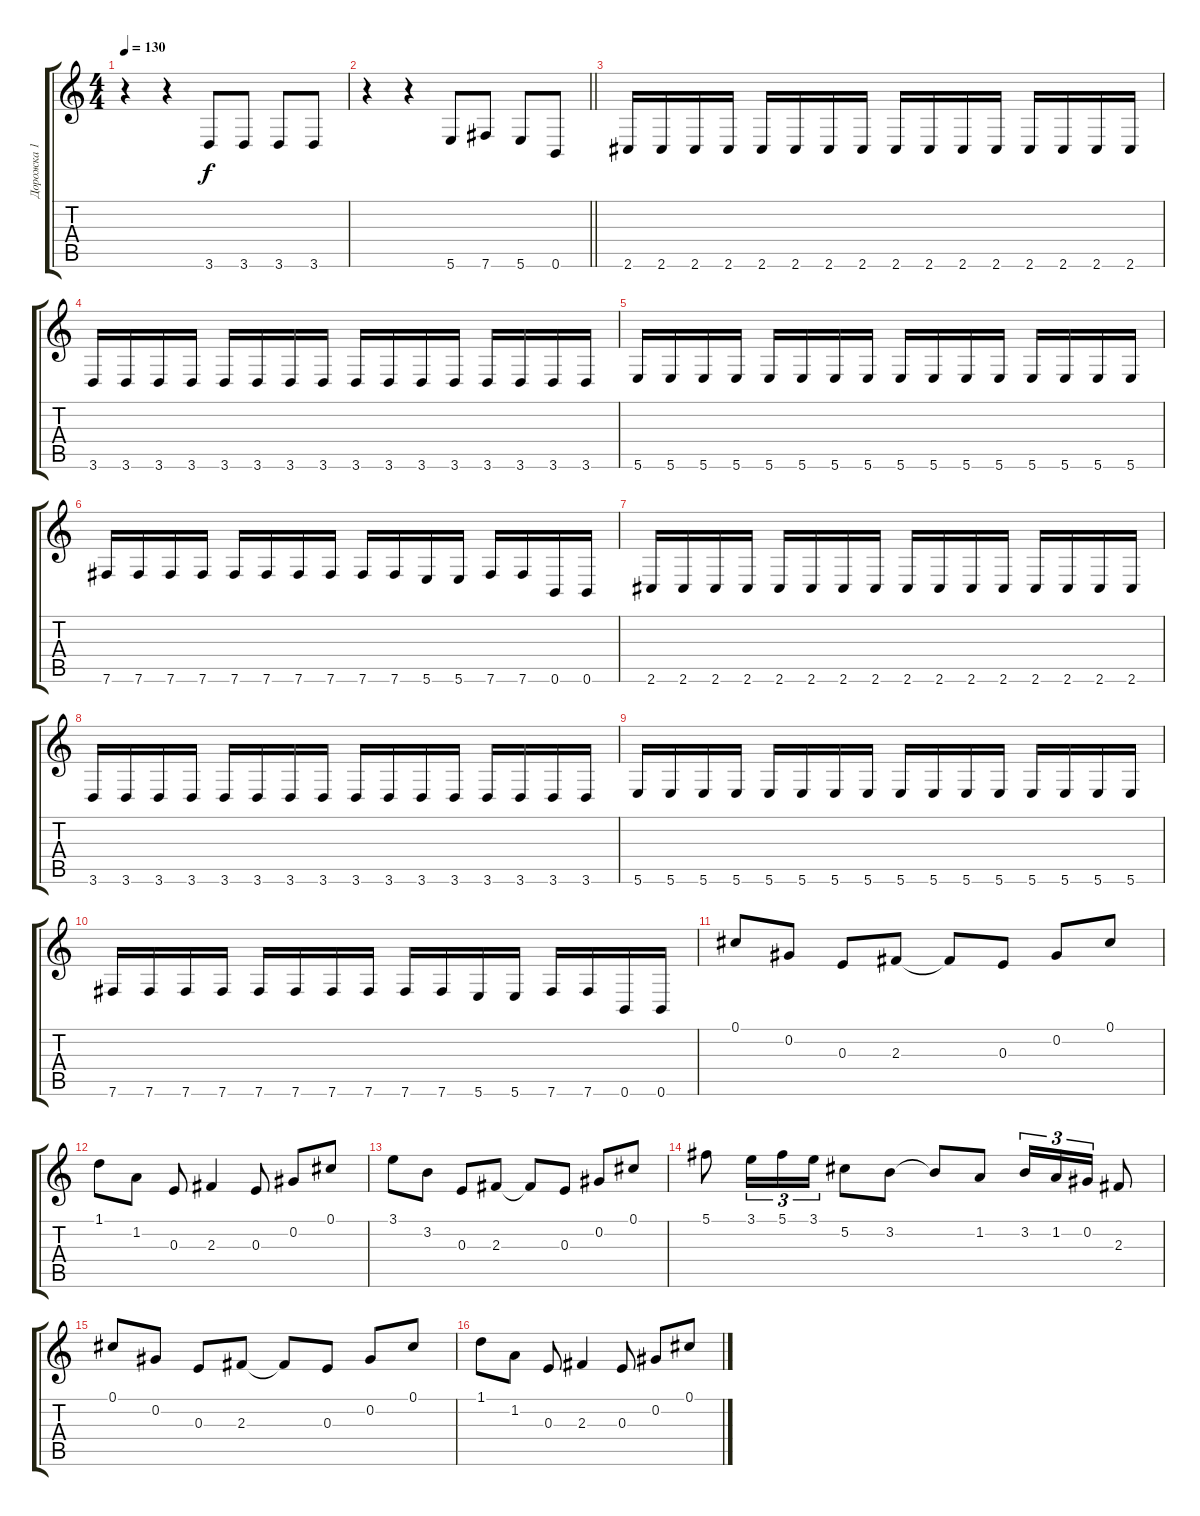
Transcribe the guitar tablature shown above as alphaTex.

\track ("Дорожка 1" "Дорожка 1") {instrument distortionguitar}
\staff {score tabs}
\tuning (Db4 Ab3 E3 B2 Gb2 B1) {hide}
\ts (4 4)
\tempo 130
\clef g2
\ks c
r.4{dy f} r.4 3.6.8 3.6.8 3.6.8 3.6.8 |
\barLineRight lightlight
r.4 r.4 5.6.8 7.6.8 5.6.8 0.6.8 |
\section ("" " ")
2.6.16 2.6.16 2.6.16 2.6.16 2.6.16 2.6.16 2.6.16 2.6.16 2.6.16 2.6.16 2.6.16 2.6.16 2.6.16 2.6.16 2.6.16 2.6.16 |
3.6.16 3.6.16 3.6.16 3.6.16 3.6.16 3.6.16 3.6.16 3.6.16 3.6.16 3.6.16 3.6.16 3.6.16 3.6.16 3.6.16 3.6.16 3.6.16 |
5.6.16 5.6.16 5.6.16 5.6.16 5.6.16 5.6.16 5.6.16 5.6.16 5.6.16 5.6.16 5.6.16 5.6.16 5.6.16 5.6.16 5.6.16 5.6.16 |
7.6.16 7.6.16 7.6.16 7.6.16 7.6.16 7.6.16 7.6.16 7.6.16 7.6.16 7.6.16 5.6.16 5.6.16 7.6.16 7.6.16 0.6.16 0.6.16 |
2.6.16 2.6.16 2.6.16 2.6.16 2.6.16 2.6.16 2.6.16 2.6.16 2.6.16 2.6.16 2.6.16 2.6.16 2.6.16 2.6.16 2.6.16 2.6.16 |
3.6.16 3.6.16 3.6.16 3.6.16 3.6.16 3.6.16 3.6.16 3.6.16 3.6.16 3.6.16 3.6.16 3.6.16 3.6.16 3.6.16 3.6.16 3.6.16 |
5.6.16 5.6.16 5.6.16 5.6.16 5.6.16 5.6.16 5.6.16 5.6.16 5.6.16 5.6.16 5.6.16 5.6.16 5.6.16 5.6.16 5.6.16 5.6.16 |
7.6.16 7.6.16 7.6.16 7.6.16 7.6.16 7.6.16 7.6.16 7.6.16 7.6.16 7.6.16 5.6.16 5.6.16 7.6.16 7.6.16 0.6.16 0.6.16 |
0.1.8 0.2.8 0.3.8 2.3.8 2.3{t}.8 0.3.8 0.2.8 0.1.8 |
1.1.8 1.2.8 0.3.8 2.3.4 0.3.8 0.2.8 0.1.8 |
3.1.8 3.2.8 0.3.8 2.3.8 2.3{t}.8 0.3.8 0.2.8 0.1.8 |
5.1.8 3.1.16{tu (3 2)} 5.1.16{tu (3 2)} 3.1.16{tu (3 2)} 5.2.8 3.2.8 3.2{t}.8 1.2.8 3.2.16{tu (3 2)} 1.2.16{tu (3 2)} 0.2.16{tu (3 2)} 2.3.8 |
0.1.8 0.2.8 0.3.8 2.3.8 2.3{t}.8 0.3.8 0.2.8 0.1.8 |
1.1.8 1.2.8 0.3.8 2.3.4 0.3.8 0.2.8 0.1.8
